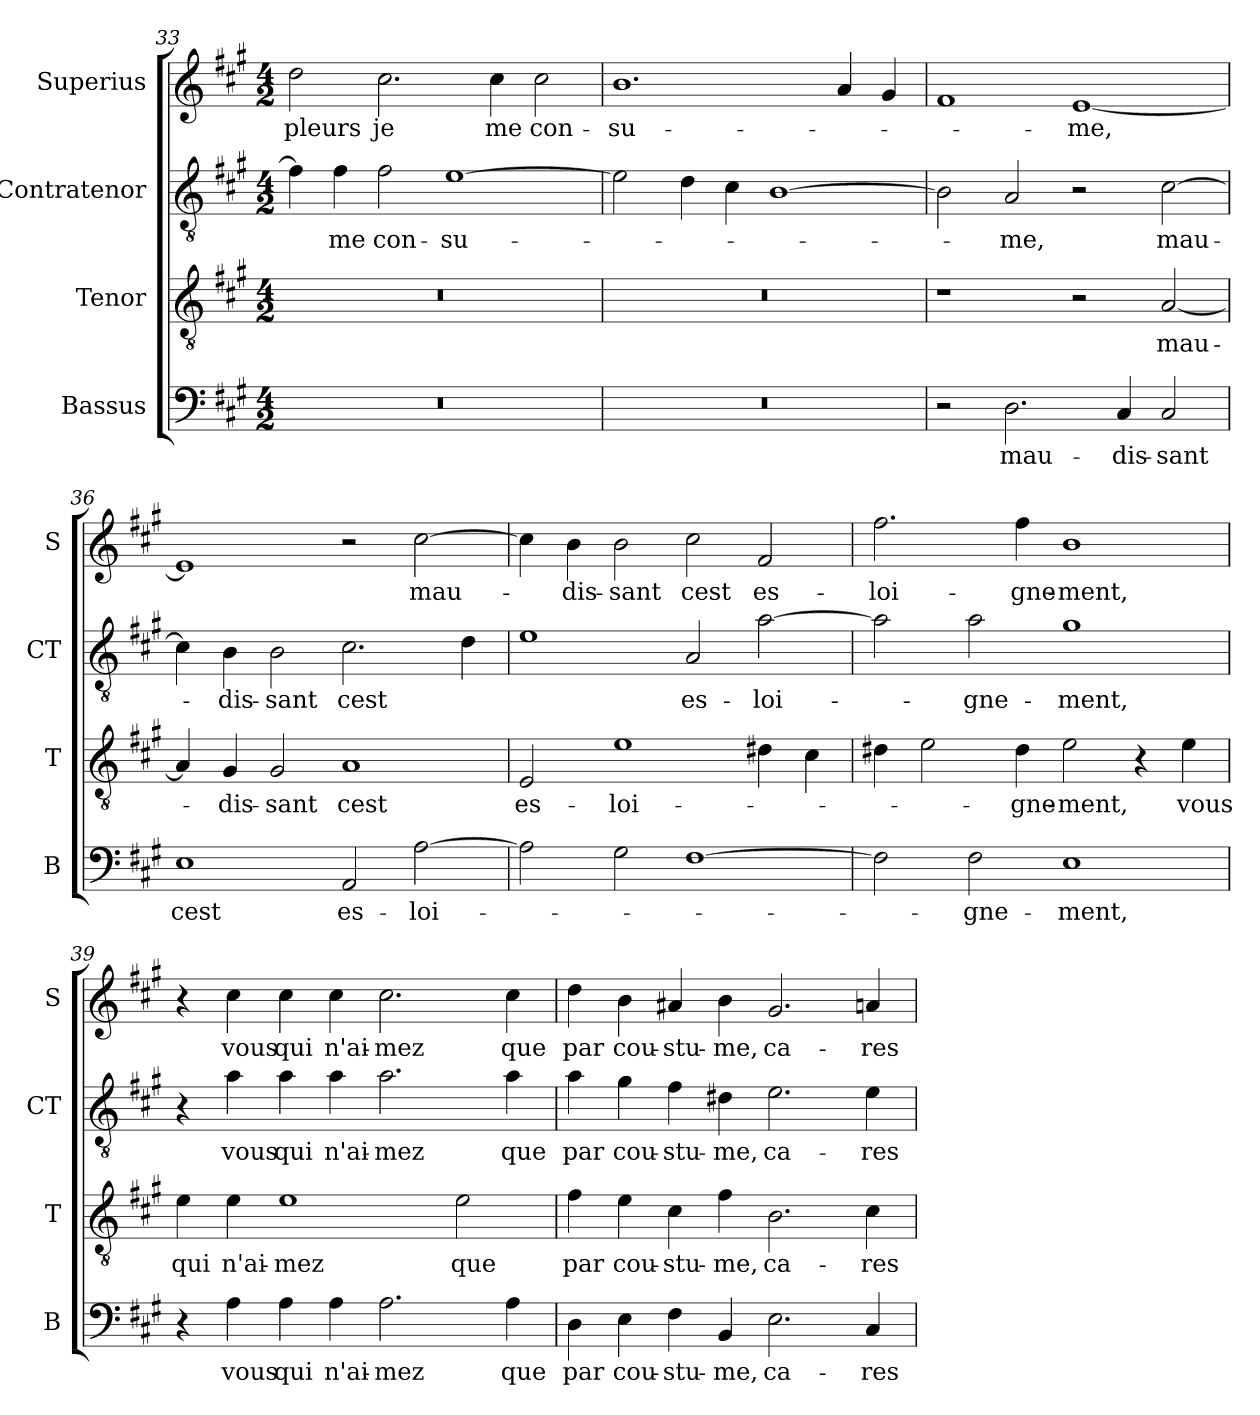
**kern	**text	**kern	**text	**kern	**text	**kern	**text
*part4	*part4	*part3	*part3	*part2	*part2	*part1	*part1
*staff4	*staff4	*staff3	*staff3	*staff2	*staff2	*staff1	*staff1
*I"Bassus	*	*I"Tenor	*	*I"Contratenor	*	*I"Superius	*
*I'B	*	*I'T	*	*I'CT	*	*I'S	*
!!LO:LB:g=z
*clefF4	*	*clefGv2	*	*clefGv2	*	*clefG2	*
*k[f#c#g#]	*	*k[f#c#g#]	*	*k[f#c#g#]	*	*k[f#c#g#]	*
*A:	*	*A:	*	*A:	*	*A:	*
*M4/2	*	*M4/2	*	*M4/2	*	*M4/2	*
=33	=33	=33	=33	=33	=33	=33	=33
!	!	!LO:N:vis=1	!	!	!	!	!LO:LY:b
0r	.	0r	.	4f#\]	.	2dd\	pleurs
!	!	!	!	!	!LO:LY:b	!	!
.	.	.	.	4f#\	me	.	.
!	!	!	!	!	!LO:LY:b	!	!LO:LY:b
.	.	.	.	2f#\	con-	2.cc#\	je
!	!	!	!	!	!LO:LY:b	!	!
.	.	.	.	[1e	-su-	.	.
!	!	!	!	!	!	!	!LO:LY:b
.	.	.	.	.	.	4cc#\	me
!	!	!	!	!	!	!	!LO:LY:b
.	.	.	.	.	.	2cc#\	con-
=34	=34	=34	=34	=34	=34	=34	=34
!	!	!	!	!	!	!	!LO:LY:b
0r	.	0r	.	2e\]	.	1.b	-su-
.	.	.	.	4d\	.	.	.
.	.	.	.	4c#\	.	.	.
.	.	.	.	[1B	.	.	.
.	.	.	.	.	.	4a/	.
.	.	.	.	.	.	4g#/	.
=35	=35	=35	=35	=35	=35	=35	=35
2r	.	1r	.	2B\]	.	1f#	.
!	!LO:LY:b	!	!	!	!LO:LY:b	!	!
2.D\	mau-	.	.	2A/	-me,	.	.
!	!	!	!	!	!	!	!LO:LY:b
.	.	2r	.	2r	.	[1e	-me,
!	!LO:LY:b	!	!	!	!	!	!
4C#/	-dis-	.	.	.	.	.	.
!	!LO:LY:b	!	!LO:LY:b	!	!LO:LY:b	!	!
2C#/	-sant	[2A/	mau-	[2c#\	mau-	.	.
=36	=36	=36	=36	=36	=36	=36	=36
!	!LO:LY:b	!	!	!	!	!	!
1E	cest	4A/]	.	4c#\]	.	1e]	.
!	!	!	!LO:LY:b	!	!LO:LY:b	!	!
.	.	4G#/	-dis-	4B\	-dis-	.	.
!	!	!	!LO:LY:b	!	!LO:LY:b	!	!
.	.	2G#/	-sant	2B\	-sant	.	.
!	!LO:LY:b	!	!LO:LY:b	!	!LO:LY:b	!	!
2AA/	es-	1A	cest	2.c#\	cest	2r	.
!	!LO:LY:b	!	!	!	!	!	!LO:LY:b
[2A\	-loi-	.	.	.	.	[2cc#\	mau-
.	.	.	.	4d\	.	.	.
!!LO:LB:g=z
=37	=37	=37	=37	=37	=37	=37	=37
!	!	!	!LO:LY:b	!	!	!	!
2A\]	.	2E/	es-	1e	.	4cc#\]	.
!	!	!	!	!	!	!	!LO:LY:b
.	.	.	.	.	.	4b\	-dis-
!	!	!	!LO:LY:b	!	!	!	!LO:LY:b
2G#\	.	1e	-loi-	.	.	2b\	-sant
!	!	!	!	!	!LO:LY:b	!	!LO:LY:b
[1F#	.	.	.	2A/	es-	2cc#\	cest
!	!	!	!	!	!LO:LY:b	!	!LO:LY:b
.	.	4d#X\	.	[2a\	-loi-	2f#/	es-
.	.	4c#\	.	.	.	.	.
=38	=38	=38	=38	=38	=38	=38	=38
!	!	!	!	!	!	!	!LO:LY:b
2F#\]	.	4d#X\	.	2a\]	.	2.ff#\	-loi-
.	.	2e\	.	.	.	.	.
!	!LO:LY:b	!	!	!	!LO:LY:b	!	!
2F#\	-gne-	.	.	2a\	-gne-	.	.
!	!	!	!LO:LY:b	!	!	!	!LO:LY:b
.	.	4d#\	-gne-	.	.	4ff#\	-gne-
!	!LO:LY:b	!	!LO:LY:b	!	!LO:LY:b	!	!LO:LY:b
1E	-ment,	2e\	-ment,	1g#	-ment,	1b	-ment,
.	.	4r	.	.	.	.	.
!	!	!	!LO:LY:b	!	!	!	!
.	.	4e\	vous	.	.	.	.
=39	=39	=39	=39	=39	=39	=39	=39
!	!	!	!LO:LY:b	!	!	!	!
4r	.	4e\	qui	4r	.	4r	.
!	!LO:LY:b	!	!LO:LY:b	!	!LO:LY:b	!	!LO:LY:b
4A\	vous	4e\	n'ai-	4a\	vous	4cc#\	vous
!	!LO:LY:b	!	!LO:LY:b	!	!LO:LY:b	!	!LO:LY:b
4A\	qui	1e	-mez	4a\	qui	4cc#\	qui
!	!LO:LY:b	!	!	!	!LO:LY:b	!	!LO:LY:b
4A\	n'ai-	.	.	4a\	n'ai-	4cc#\	n'ai-
!	!LO:LY:b	!	!	!	!LO:LY:b	!	!LO:LY:b
2.A\	-mez	.	.	2.a\	-mez	2.cc#\	-mez
!	!	!	!LO:LY:b	!	!	!	!
.	.	2e\	que	.	.	.	.
!	!LO:LY:b	!	!	!	!LO:LY:b	!	!LO:LY:b
4A\	que	.	.	4a\	que	4cc#\	que
!!LO:PB:g=z
=40	=40	=40	=40	=40	=40	=40	=40
!	!LO:LY:b	!	!LO:LY:b	!	!LO:LY:b	!	!LO:LY:b
4D\	par	4f#\	par	4a\	par	4dd\	par
!	!LO:LY:b	!	!LO:LY:b	!	!LO:LY:b	!	!LO:LY:b
4E\	cou-	4e\	cou-	4g#\	cou-	4b\	cou-
!	!LO:LY:b	!	!LO:LY:b	!	!LO:LY:b	!	!LO:LY:b
4F#\	-stu-	4c#\	-stu-	4f#\	-stu-	4a#X/	-stu-
!	!LO:LY:b	!	!LO:LY:b	!	!LO:LY:b	!	!LO:LY:b
4BB/	-me,	4f#\	-me,	4d#X\	-me,	4b\	-me,
!	!LO:LY:b	!	!LO:LY:b	!	!LO:LY:b	!	!LO:LY:b
2.E\	ca-	2.B\	ca-	2.e\	ca-	2.g#/	ca-
!	!LO:LY:b	!	!LO:LY:b	!	!LO:LY:b	!	!LO:LY:b
4C#/	-res-	4c#\	-res-	4e\	-res-	4an/	-res-
=	=	=	=	=	=	=	=
*-	*-	*-	*-	*-	*-	*-	*-
